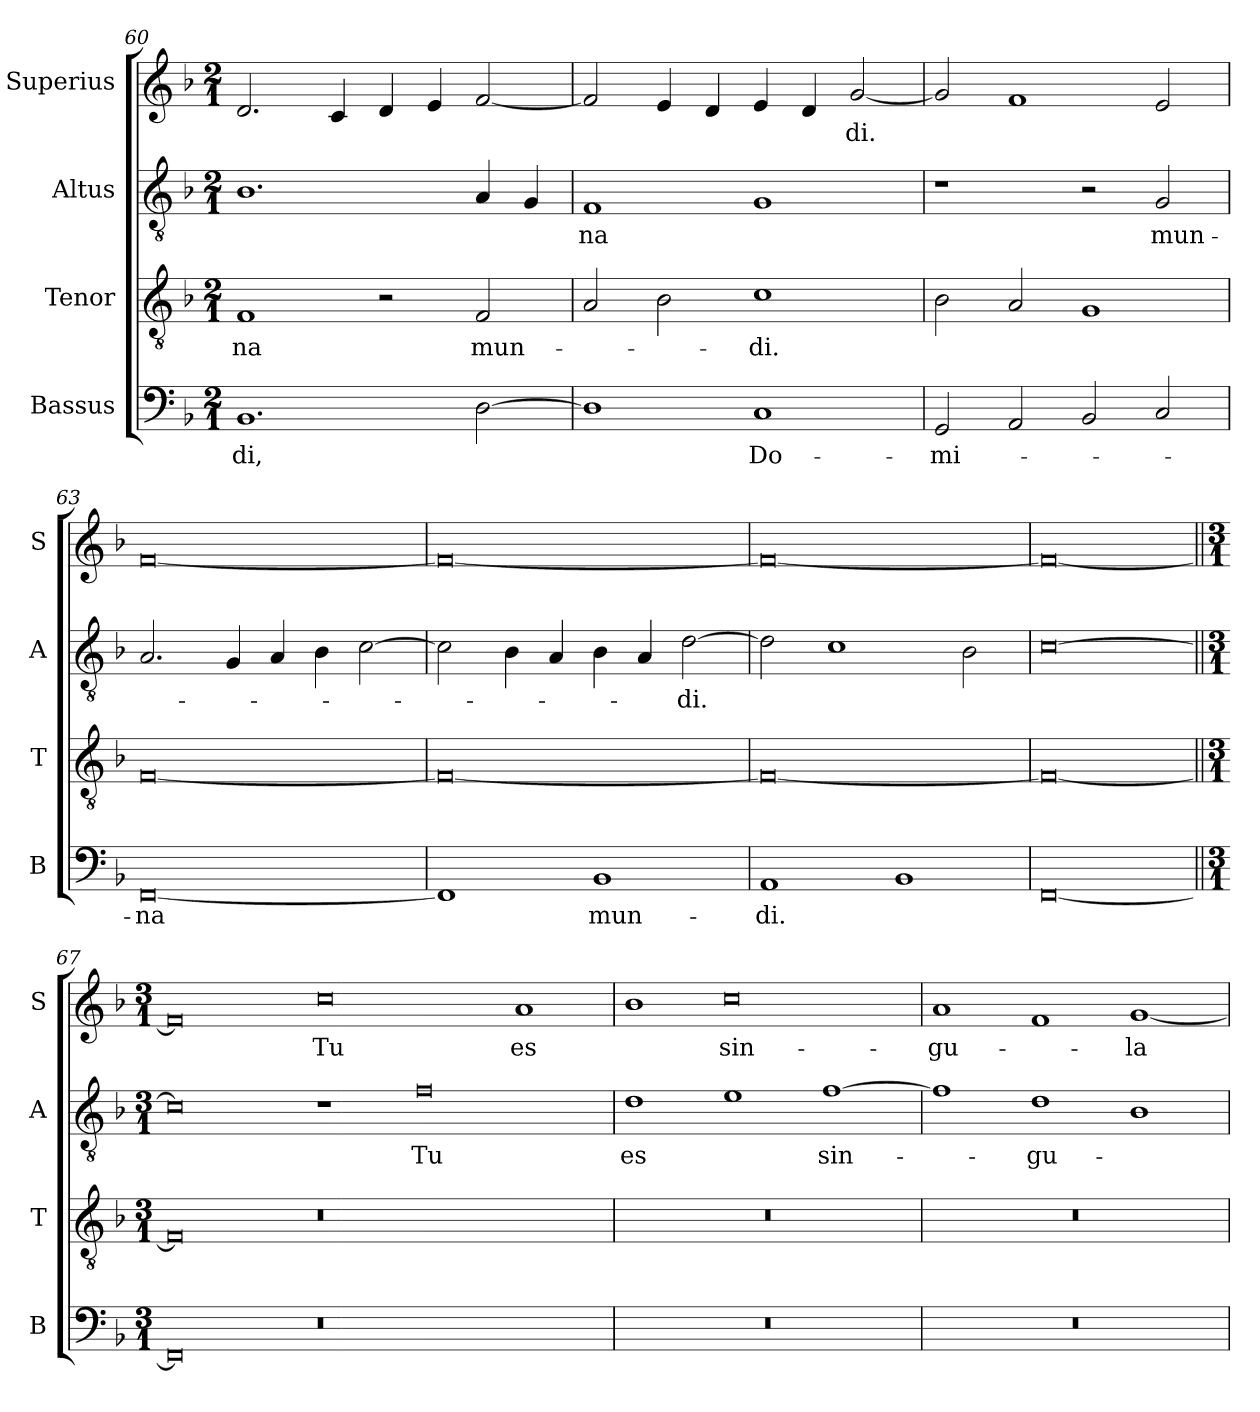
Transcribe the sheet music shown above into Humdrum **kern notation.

**kern	**text	**kern	**text	**kern	**text	**kern	**text
*part4	*part4	*part3	*part3	*part2	*part2	*part1	*part1
*staff4	*staff4	*staff3	*staff3	*staff2	*staff2	*staff1	*staff1
*I"Bassus	*	*I"Tenor	*	*I"Altus	*	*I"Superius	*
*I'B	*	*I'T	*	*I'A	*	*I'S	*
*clefF4	*	*clefGv2	*	*clefGv2	*	*clefG2	*
*k[b-]	*	*k[b-]	*	*k[b-]	*	*k[b-]	*
*F:	*	*F:	*	*F:	*	*F:	*
*M2/1	*	*M2/1	*	*M2/1	*	*M2/1	*
=60	=60	=60	=60	=60	=60	=60	=60
1.BB-	-di,	1F	-na	1.B-	.	2.d	.
.	.	.	.	.	.	4c	.
.	.	2r	.	.	.	4d	.
.	.	.	.	.	.	4e	.
[2D	.	2F	mun-	4A	.	[2f	.
.	.	.	.	4G	.	.	.
=61	=61	=61	=61	=61	=61	=61	=61
1D]	.	2A	.	1F	-na	2f]	.
.	.	2B-	.	.	.	4e	.
.	.	.	.	.	.	4d	.
1C	Do-	1c	-di.	1G	.	4e	.
.	.	.	.	.	.	4d	.
.	.	.	.	.	.	[2g	-di.
=62	=62	=62	=62	=62	=62	=62	=62
2GG	-mi-	2B-	.	1r	.	2g]	.
2AA	.	2A	.	.	.	1f	.
2BB-	.	1G	.	2r	.	.	.
2C	.	.	.	2G	mun-	2e	.
=63	=63	=63	=63	=63	=63	=63	=63
[0FF	-na	[0F	.	2.A	.	[0f	.
.	.	.	.	4G	.	.	.
.	.	.	.	4A	.	.	.
.	.	.	.	4B-	.	.	.
.	.	.	.	[2c	.	.	.
=64	=64	=64	=64	=64	=64	=64	=64
1FF]	.	0F_	.	2c]	.	0f_	.
.	.	.	.	4B-	.	.	.
.	.	.	.	4A	.	.	.
1BB-	mun-	.	.	4B-	.	.	.
.	.	.	.	4A	.	.	.
.	.	.	.	[2d	-di.	.	.
=65	=65	=65	=65	=65	=65	=65	=65
1AA	-di.	0F_	.	2d]	.	0f_	.
.	.	.	.	1c	.	.	.
1BB-	.	.	.	.	.	.	.
.	.	.	.	2B-	.	.	.
=66	=66	=66	=66	=66	=66	=66	=66
[0FF	.	0F_	.	[0c	.	0f_	.
=67||	=67||	=67||	=67||	=67||	=67||	=67||	=67||
*M3/1	*	*M3/1	*	*M3/1	*	*M3/1	*
0FF]	.	0F]	.	0c]	.	0f]	.
0.r	.	0.r	.	1r	.	0cc	Tu
.	.	.	.	0f	Tu	.	.
.	.	.	.	.	.	1a	es
=68	=68	=68	=68	=68	=68	=68	=68
0.r	.	0.r	.	1d	es	1b-	.
.	.	.	.	1e	.	0cc	sin-
.	.	.	.	[1f	sin-	.	.
=69	=69	=69	=69	=69	=69	=69	=69
0.r	.	0.r	.	1f]	.	1a	-gu-
.	.	.	.	1d	-gu-	1f	.
.	.	.	.	1B-	.	[1g	-la-
=	=	=	=	=	=	=	=
*-	*-	*-	*-	*-	*-	*-	*-
